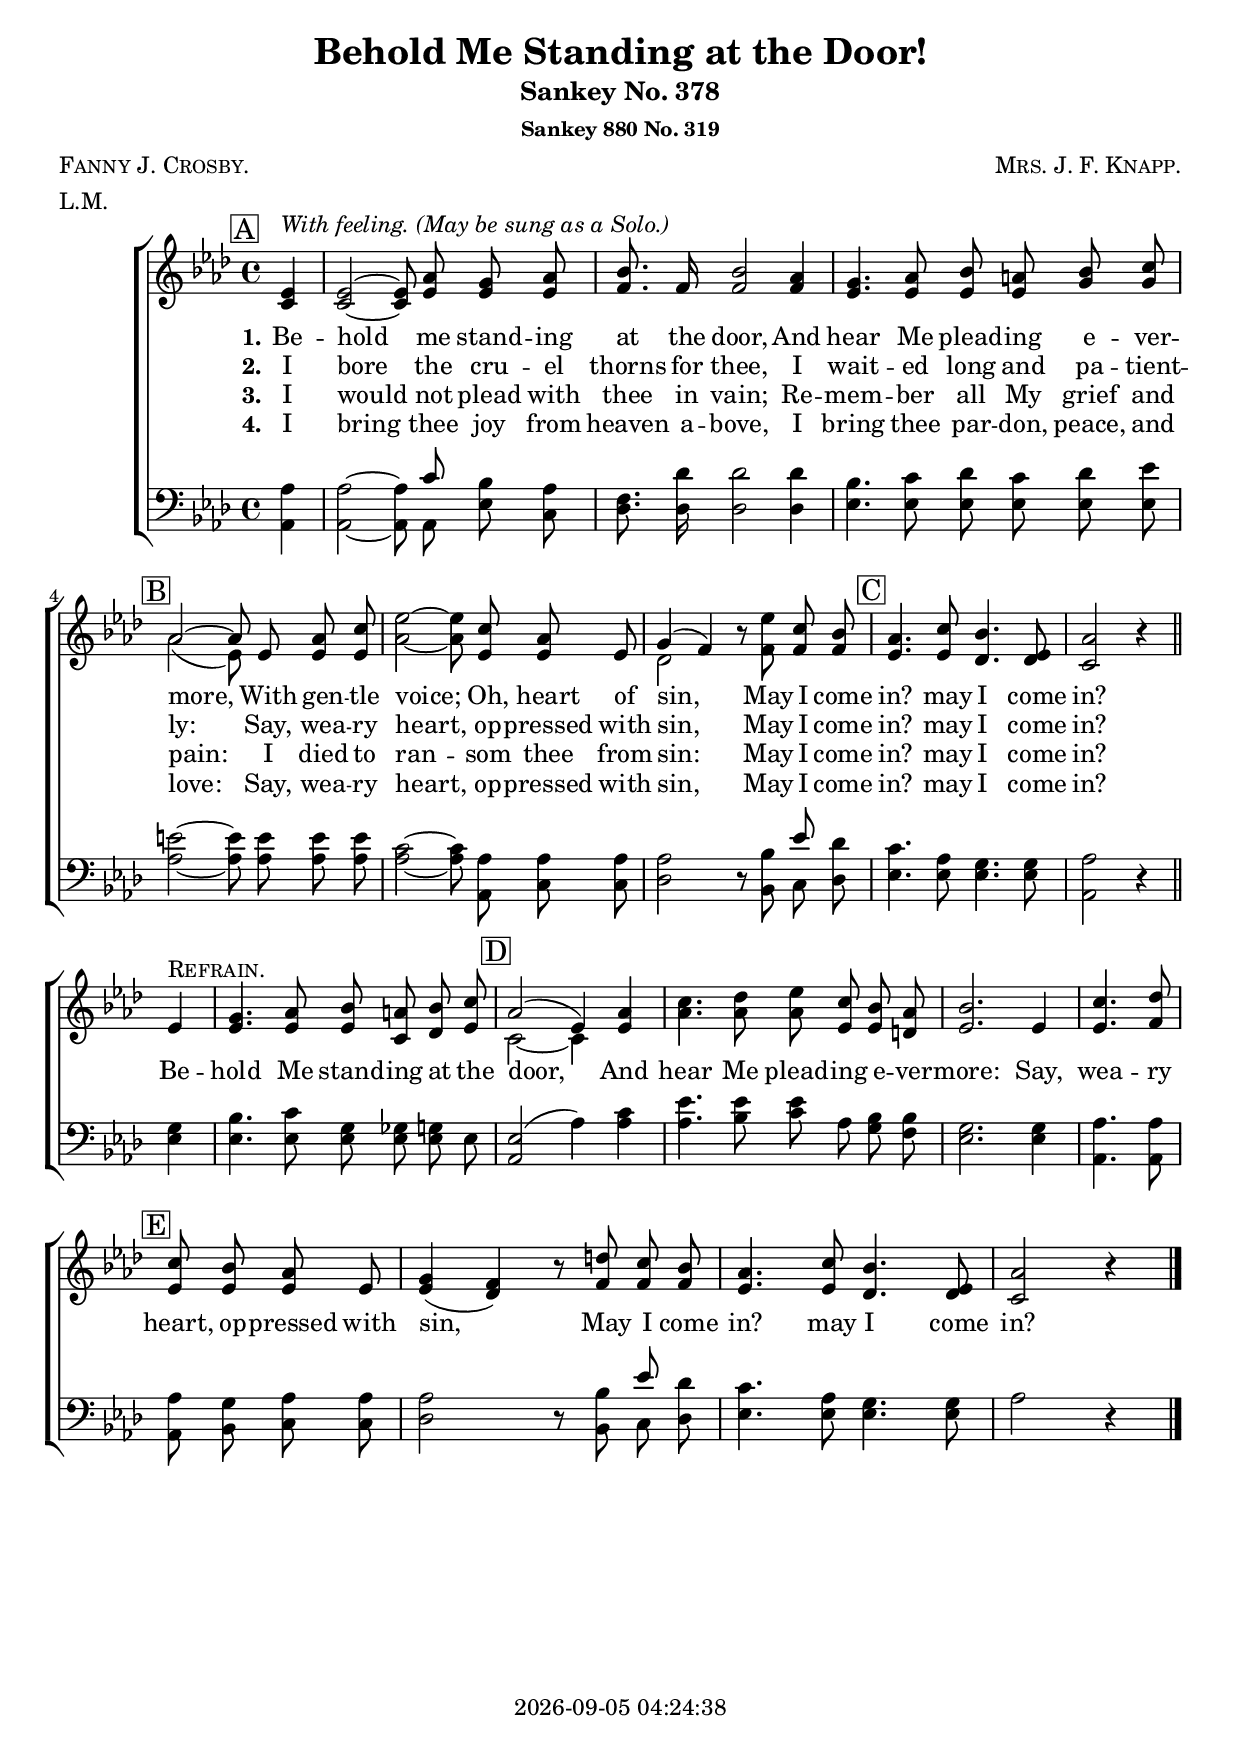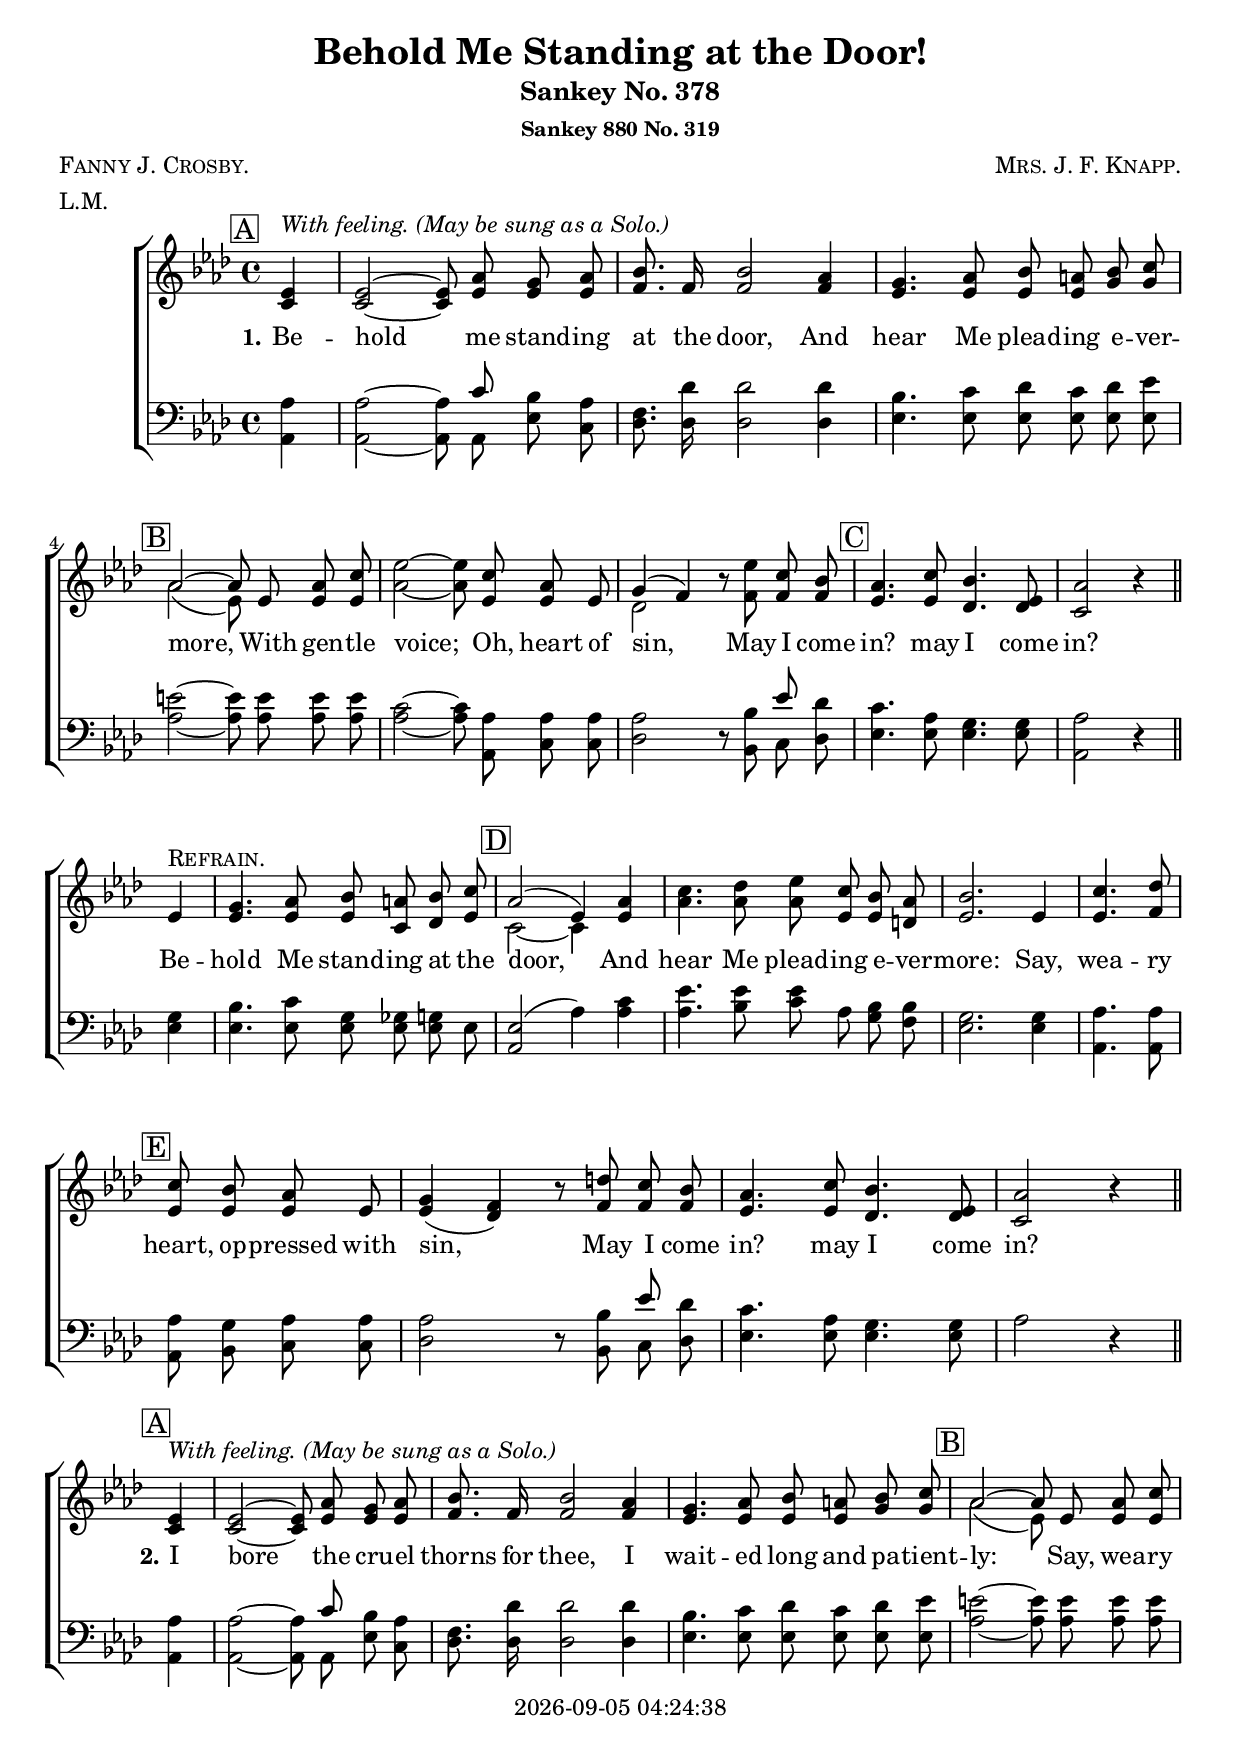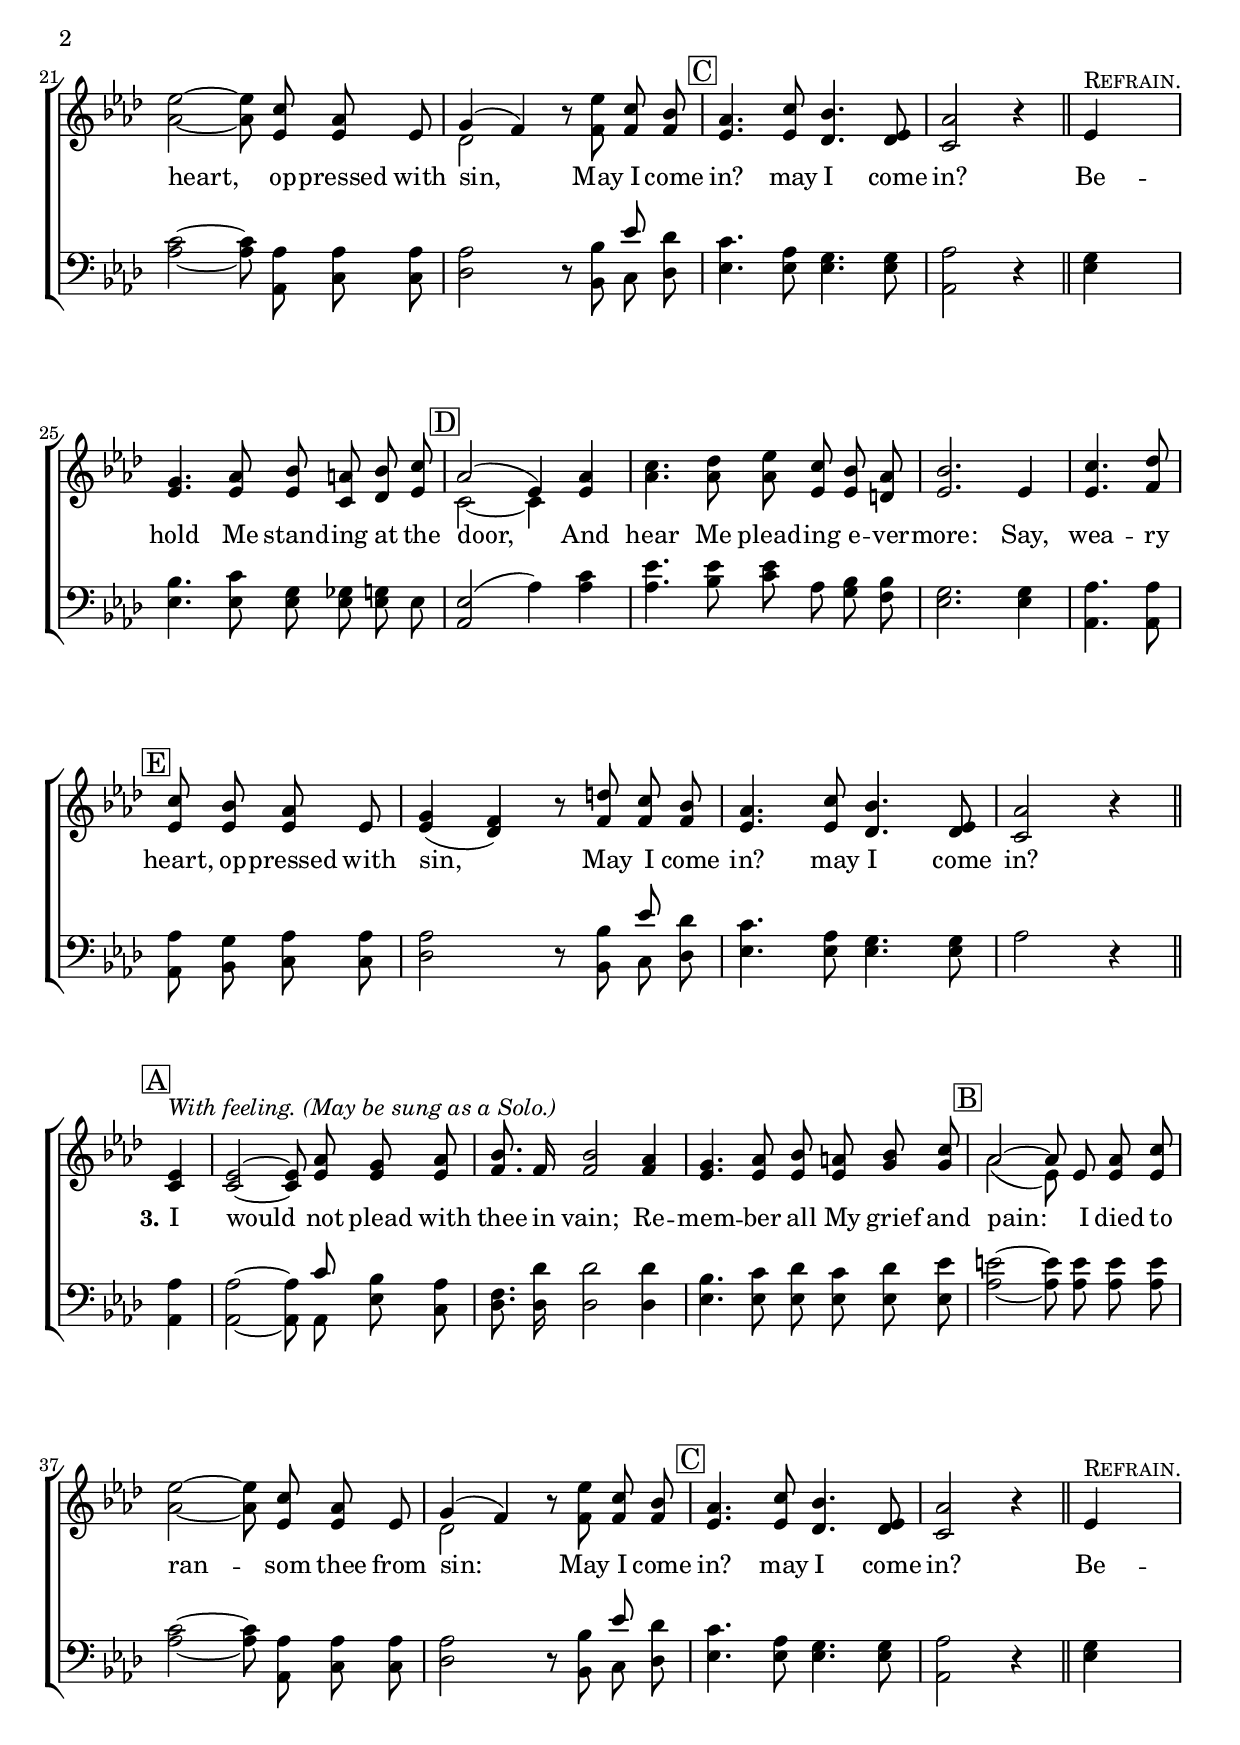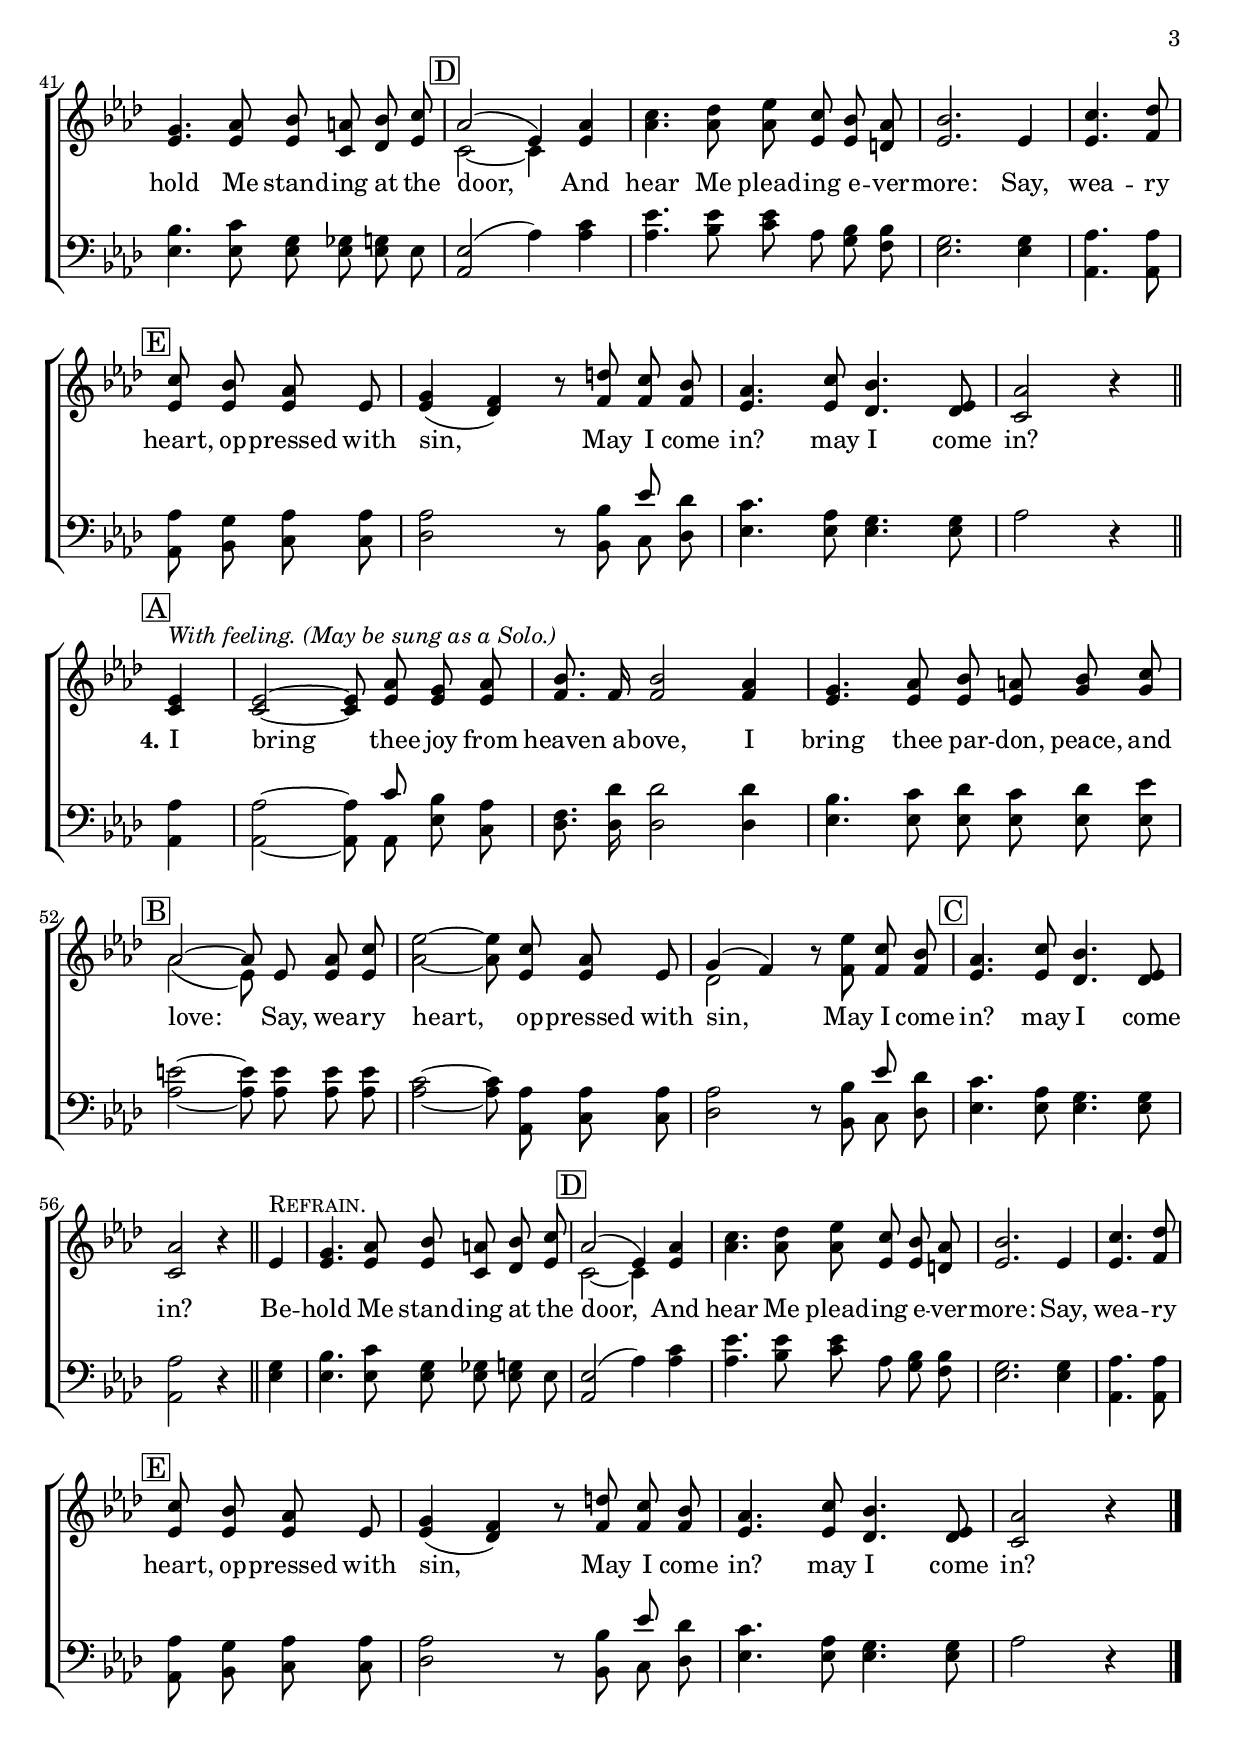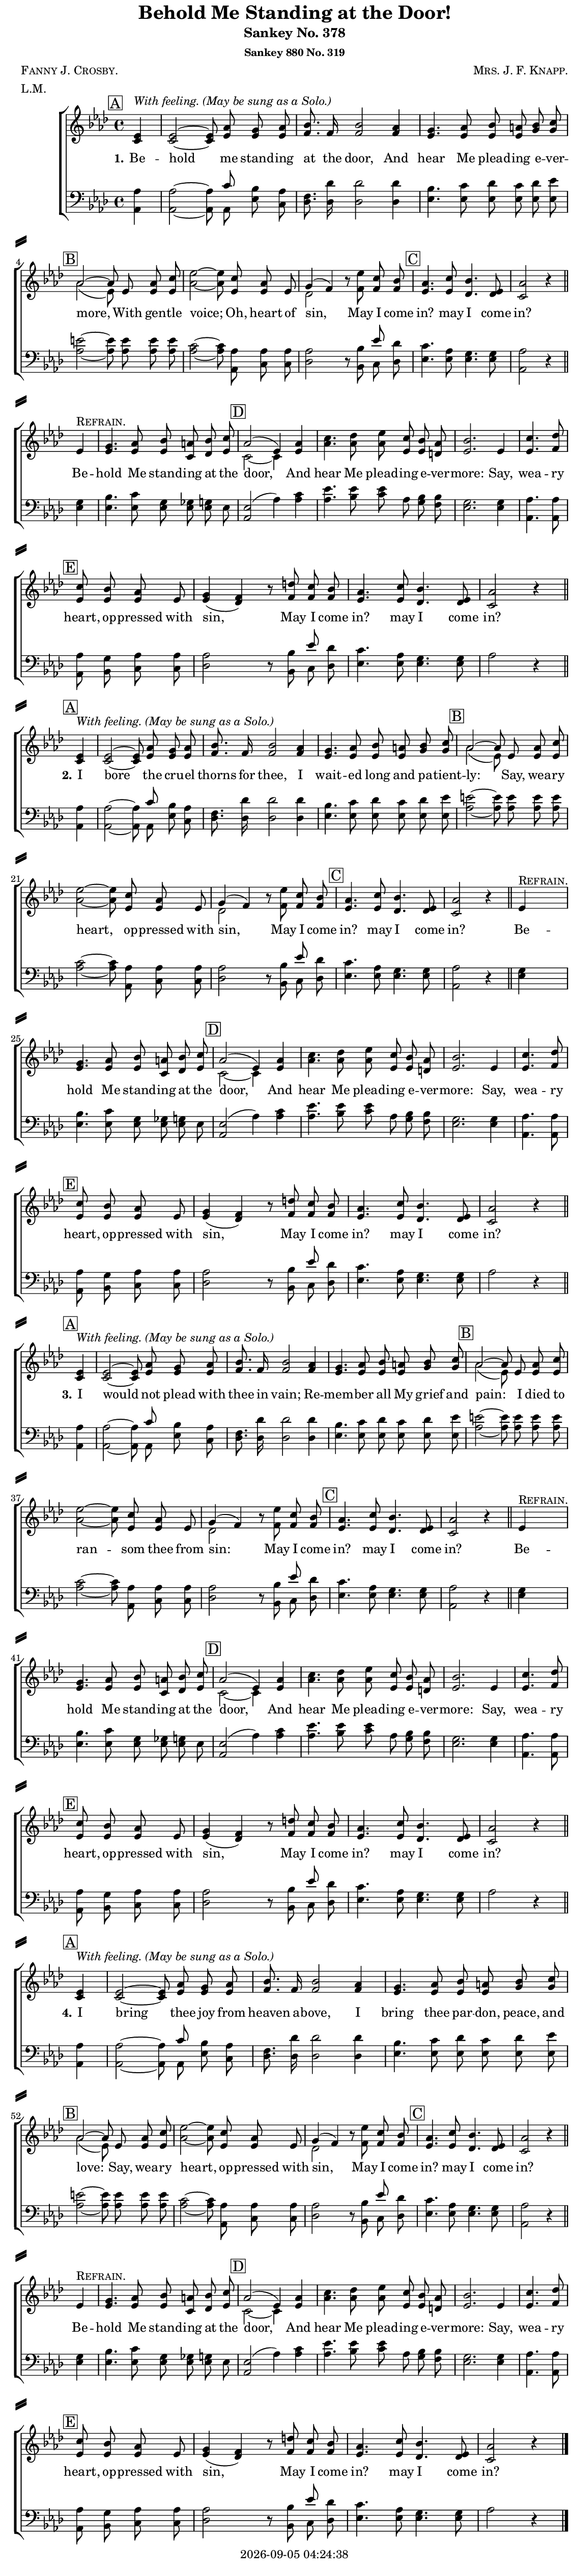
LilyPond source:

\version "2.22.1"

\include "articulate.ly"

today = #(strftime "%Y-%m-%d %H:%M:%S" (localtime (current-time)))

\header {
% centered at top
%  dedication  = "dedication"
  title       = "Behold Me Standing at the Door!"
  subtitle    = "Sankey No. 378"
  subsubtitle = "Sankey 880 No. 319"
%  instrument  = "instrument"
  
% arrangement of following lines:
%
%  poet    composer
%  meter   arranger
%  piece       opus

  composer    = \markup\smallCaps "Mrs. J. F. Knapp."
%  arranger    = "arranger"
%  opus        = "opus"

  poet        = \markup\smallCaps "Fanny J. Crosby."
  meter       = \markup\smallCaps "L.M."
%  piece       = \markup\smallCaps "piece"

% centered at bottom
% tagline     = "tagline" % default lilypond version
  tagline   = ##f
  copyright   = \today
}

% #(set-global-staff-size 16)

global = {
  \key aes \major
  \time 4/4
  \partial 4
}

RehearsalTrack = {
% \set Score.currentBarNumber = #5
  \mark \markup { \box "A" } s4 s1*3
  \mark \markup { \box "B" }    s1*3
  \mark \markup { \box "C" }    s1*3
  \mark \markup { \box "D" }    s1*3 s2
  \mark \markup { \box "E" } s2 s1*2 s2.
}

TempoTrack = {
  \set Score.tempoHideNote = ##t
  \tempo 4=120
}

nl = { \bar "||" \break }

soprano = \relative {
  \autoBeamOff
  ees'4^\markup\italic "With feeling. (May be sung as a Solo.)"
  ees2~8 aes g aes
  bes8. f16 bes2 aes4
  g4. aes8 bes a bes c
  aes2~8 ees aes c % B
  ees2~8 c aes ees
  g4(f) r8 ees' c bes
  aes4. c8 bes4. ees,8 % C
  aes2 r4 \bar "||" ees^\markup\smallCaps Refrain.
  g4. aes8 bes a bes c
  aes2(ees4) aes % D
  c4. des8 ees c bes aes
  bes2. ees,4
  c'4. des8 \bar "|" \break
  c bes aes ees
  g4(f) r8 d' c bes
  aes4. c8 bes4. ees,8 aes2 r4
}

alto = \relative {
  \autoBeamOff
  c'4
  c2~8 ees8 8 8
  f8. 16 2 4
  ees4. 8 8 8 g g
  aes2(ees8) 8 8 8 % B
  aes2~8 ees8 8 8
  des2 r8 f f f
  ees4. 8 des4. 8 % C
  c2 r4 ees
  ees4. 8 8 c des ees
  c2~4 ees % D
  aes4. 8 8 ees8 8 d
  ees2. 4
  ees4. f8 ees8 8 8 8
  ees4(des) r8 f f f
  ees4. 8 des4. 8
  c2 r4
}

tenor = \relative {
  \autoBeamOff
  aes4
  aes2~8 c bes aes
  f8. des'16 2 4
  bes4. c8 des c des ees
  e2~8 8 8 8 % B
  c2~8 aes aes aes
  aes2 r8 bes ees des
  c4. aes8 g4. 8 % C
  aes2 r4 g
  bes4. c8 g ges g ees
  ees2(aes4) c % D
  ees4. 8 8 aes, bes bes
  g2. 4
  aes4. 8 8 g aes aes % E
  aes2 r8 bes ees des
  c4. aes8 g4. 8
  aes2 r4
}

bass = \relative {
  \autoBeamOff
  aes,4
  aes2~8 8 ees' c
  des8. 16 2 4
  ees4. 8 8 8 8 8
  aes2~8 8 8 8 % B
  aes2~8 aes, c c
  des2 r8 bes c des
  ees4. 8 4. 8 % C
  aes,2 r4 ees'
  ees4. 8 8 8 8 8
  aes,2(aes'4) 4 % D
  aes4. bes8 c aes g f
  ees2. 4
  aes,4. 8 8 bes c c
  des2 r8 bes c des
  ees4. 8 4. 8
  aes2 r4
}

nom  = {   \set ignoreMelismata = ##t }
yesm = { \unset ignoreMelismata       }

chorus = \lyricmode {
  Be -- hold Me stand -- ing at the door,
  And hear Me plead -- ing e -- ver -- more:
  Say, wea -- ry heart, op -- pressed with sin,
  May I come in? may I come in?
}

verses = 4

wordsOne = \lyricmode {
  \set stanza = "1."
  Be -- hold me stand -- ing at the door,
  And hear Me plead -- ing e -- ver -- more,
  With gen -- tle voice; Oh, heart of sin,
  May I come in? may I come in?
}
  
wordsTwo = \lyricmode {
  \set stanza = "2."
  I bore the cru -- el thorns for thee,
  I wait -- ed long and pa -- tient -- ly:
  Say, wea -- ry heart, op -- pressed with sin,
  May I come in? may I come in?
}
  
wordsThree = \lyricmode {
  \set stanza = "3."
  I would not plead with thee in vain;
  Re -- mem -- ber all My grief and pain:
  I died to ran -- som thee from sin:
  May I come in? may I come in?
}
  
wordsFour = \lyricmode {
  \set stanza = "4."
  I bring thee joy from heaven a -- bove,
  I bring thee par -- don, peace, and love:
  Say, wea -- ry heart, op -- pressed with sin,
  May I come in? may I come in?
}
  
wordsMidi = \lyricmode {
  \set stanza = "1."
  "Be" "hold " "me " stand "ing " "at " "the " "door, "
  "\nAnd " "hear " "Me " plead "ing " e ver "more, "
  "\nWith " gen "tle " "voice; " "Oh, " "heart " "of " "sin, "
  "\nMay " "I " "come " "in? " "may " "I " "come " "in? "
  "\nBe" "hold " "Me " stand "ing " "at " "the " "door, "
  "\nAnd " "hear " "Me " plead "ing " e ver "more: "
  "\nSay, " wea "ry " "heart, " op "pressed " "with " "sin, "
  "\nMay " "I " "come " "in? " "may " "I " "come " "in? "

  \set stanza = "2."
  "\nI " "bore " "the " cru "el " "thorns " "for " "thee, "
  "\nI " wait "ed " "long " "and " pa tient "ly: "
  "\nSay, " wea "ry " "heart, " op "pressed " "with " "sin, "
  "\nMay " "I " "come " "in? " "may " "I " "come " "in? "
  "\nBe" "hold " "Me " stand "ing " "at " "the " "door, "
  "\nAnd " "hear " "Me " plead "ing " e ver "more: "
  "\nSay, " wea "ry " "heart, " op "pressed " "with " "sin, "
  "\nMay " "I " "come " "in? " "may " "I " "come " "in? "

  \set stanza = "3."
  "\nI " "would " "not " "plead " "with " "thee " "in " "vain; "
  "\nRe" mem "ber " "all " "My " "grief " "and " "pain: "
  "\nI " "died " "to " ran "som " "thee " "from " "sin: "
  "\nMay " "I " "come " "in? " "may " "I " "come " "in? "
  "\nBe" "hold " "Me " stand "ing " "at " "the " "door, "
  "\nAnd " "hear " "Me " plead "ing " e ver "more: "
  "\nSay, " wea "ry " "heart, " op "pressed " "with " "sin, "
  "\nMay " "I " "come " "in? " "may " "I " "come " "in? "

  \set stanza = "4."
  "\nI " "bring " "thee " "joy " "from " "heaven " a "bove, "
  "\nI " "bring " "thee " par "don, " "peace, " "and " "love: "
  "\nSay, " wea "ry " "heart, " op "pressed " "with " "sin, "
  "\nMay " "I " "come " "in? " "may " "I " "come " "in? "
  "\nBe" "hold " "Me " stand "ing " "at " "the " "door, "
  "\nAnd " "hear " "Me " plead "ing " e ver "more: "
  "\nSay, " wea "ry " "heart, " op "pressed " "with " "sin, "
  "\nMay " "I " "come " "in? " "may " "I " "come " "in? "
}

\book {
  \bookOutputSuffix "midi"
  \score {
%    \articulate
        \new ChoirStaff <<
                                % Soprano staff
          \new Staff = soprano
          <<
            \new Voice { \repeat unfold \verses \TempoTrack     }
            \new Voice { \global \repeat unfold \verses \soprano \bar "|." }
            \addlyrics \wordsMidi
          >>
                                % Alto staff
          \new Staff = alto
          <<
            \new Voice { \global \repeat unfold \verses { \alto \nl } \bar "|." }
          >>
                                % Tenor staff
          \new Staff = tenor
          <<
            \clef "treble_8"
            \new Voice { \global \repeat unfold \verses \tenor }
          >>
                                % Bass staff
          \new Staff = bass
          <<
            \clef "bass"
            \new Voice { \global \repeat unfold \verses \bass }
          >>
        >>
    \midi {}
  }
}

\book {
  \bookOutputSuffix "repeat"
  \score {
        \new ChoirStaff <<
                                  % Joint soprano/alto staff
          \new Staff \with { printPartCombineTexts = ##f }
          <<
            \new Voice \RehearsalTrack
            \new Voice \TempoTrack
            \new NullVoice = "aligner" \soprano
            \new Voice = "women" \partCombine { \global \soprano \bar "|." } { \global \alto }
            \new Lyrics \lyricsto "aligner" { \wordsOne \chorus }
            \new Lyrics \lyricsto "aligner"   \wordsTwo
            \new Lyrics \lyricsto "aligner"   \wordsThree
            \new Lyrics \lyricsto "aligner"   \wordsFour
          >>
                                  % Joint tenor/bass staff
          \new Staff \with { printPartCombineTexts = ##f }
          <<
            \clef "bass"
            \new Voice = "men" \partCombine { \global \tenor } { \global \bass }
          >>
        >>
    \layout {
      indent = 1.5\cm
      \pointAndClickOff
      \context {
        \Staff \RemoveAllEmptyStaves
      }
    }
  }
}

\book {
  \bookOutputSuffix "single"
  \score {
        \new ChoirStaff <<
                                  % Joint soprano/alto staff
          \new Staff \with { printPartCombineTexts = ##f }
          <<
            \new Voice { \repeat unfold \verses \RehearsalTrack }
            \new Voice { \repeat unfold \verses \TempoTrack }
            \new NullVoice = "aligner" { \repeat unfold \verses \soprano }
            \new Voice = "women" \partCombine { \global \repeat unfold \verses \soprano \bar "|." }
                                               { \global \repeat unfold \verses { \alto \nl } \bar "|." }
            \new Lyrics \lyricsto "aligner" { \wordsOne   \chorus
                                              \wordsTwo   \chorus
                                              \wordsThree \chorus
                                              \wordsFour  \chorus
                                            }
          >>
                                  % Joint tenor/bass staff
          \new Staff \with { printPartCombineTexts = ##f }
          <<
            \clef "bass"
            \new Voice = "men" \partCombine { \global \repeat unfold \verses \tenor }
                                            { \global \repeat unfold \verses \bass }
          >>
        >>
    \layout {
      indent = 1.5\cm
      \pointAndClickOff
      \context {
        \Staff \RemoveAllEmptyStaves
      }
    }
  }
}

\book {
  \bookOutputSuffix "singlepage"
  \paper {
    top-margin = 0
    left-margin = 7
    right-margin = 1
    paper-width = 190\mm
    page-breaking = #ly:one-page-breaking
    system-system-spacing.basic-distance = #15
    system-separator-markup = \slashSeparator
  }
  \score {
        \new ChoirStaff <<
                                  % Joint soprano/alto staff
          \new Staff \with { printPartCombineTexts = ##f }
          <<
            \new Voice { \repeat unfold \verses \RehearsalTrack }
            \new Voice { \repeat unfold \verses \TempoTrack }
            \new NullVoice = "aligner" { \repeat unfold \verses \soprano }
            \new Voice = "women" \partCombine { \global \repeat unfold \verses \soprano \bar "|." }
                                               { \global \repeat unfold \verses { \alto \nl } \bar "|." }
            \new Lyrics \lyricsto "aligner" { \wordsOne   \chorus
                                              \wordsTwo   \chorus
                                              \wordsThree \chorus
                                              \wordsFour  \chorus
                                            }
          >>
                                  % Joint tenor/bass staff
          \new Staff \with { printPartCombineTexts = ##f }
          <<
            \clef "bass"
            \new Voice = "men" \partCombine { \global \repeat unfold \verses \tenor }
                                            { \global \repeat unfold \verses \bass }
          >>
        >>
    \layout {
      indent = 1.5\cm
      \pointAndClickOff
      \context {
        \Staff \RemoveAllEmptyStaves
      }
    }
  }
}
